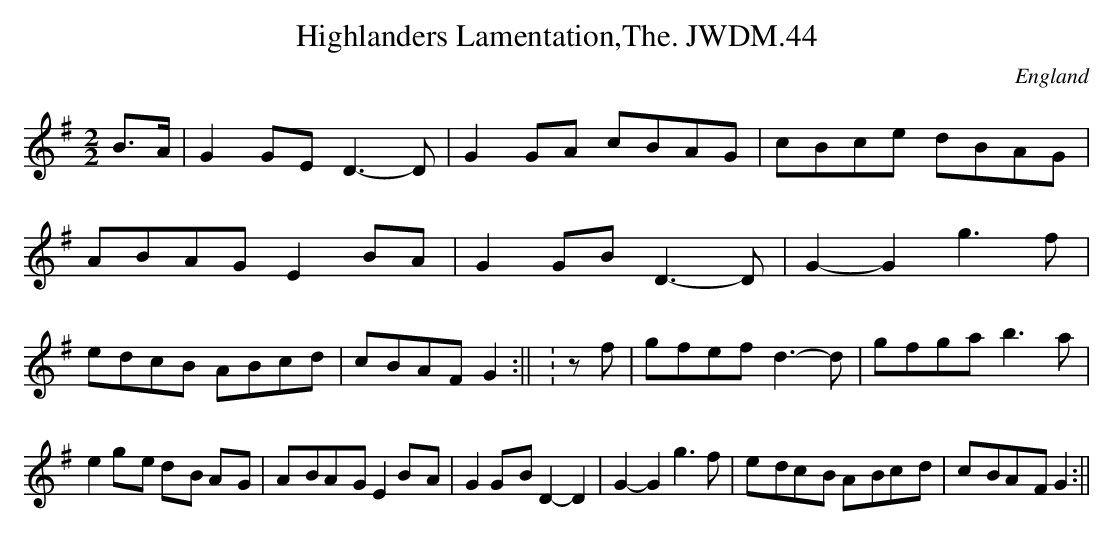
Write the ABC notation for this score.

X:1
T:Highlanders Lamentation,The. JWDM.44
M:2/2
L:1/8
O:England
K:G
B->A|G2 G-E D3-D|G2 G-A c-BA-G|c-Bc-e d-BA-G|A-BA-G E2 B-A|
G2 G-B D3-D|G2-G2g3f|e-dc-B A-Bc-d|c-BA-F G2:||
:zf|g-fe-f d3-d|g-fg-a b3a|!e2g-e d-B A-G|A-BA-G E2 B-A|
G2 G-B D2-D2|G2-G2 g3f|e-dc-B A-Bc-d|c-BA-F G2:||
